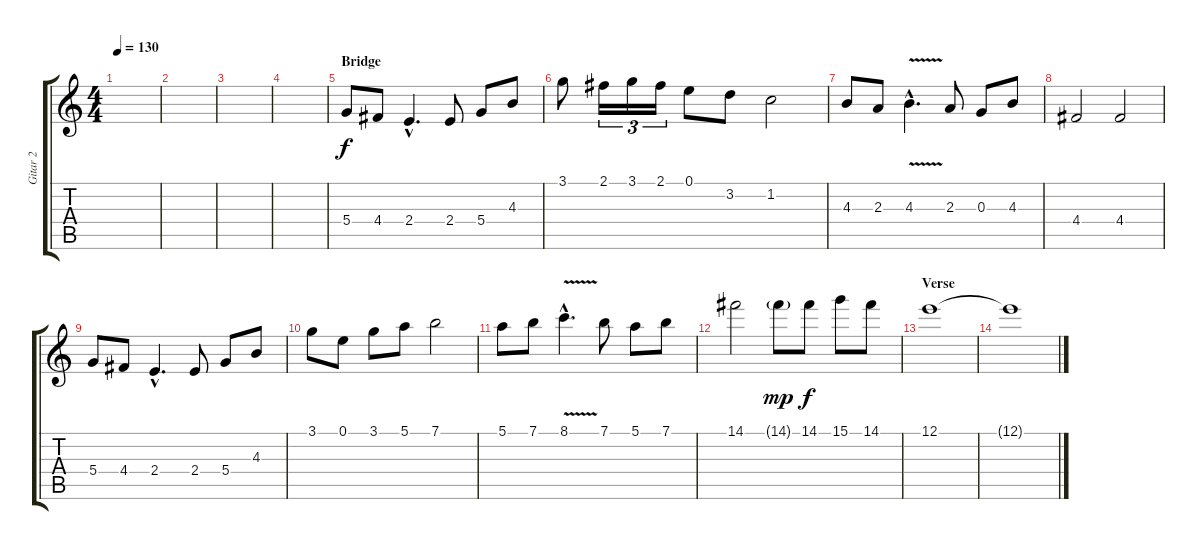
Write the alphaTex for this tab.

\track ("Gitar 2" "Gitar 2") {instrument distortionguitar}
\staff {score tabs}
\tuning (E4 B3 G3 D3 A2 E2) {hide}
\ts (4 4)
\tempo 130
\clef g2
\ks c
|
|
|
|
\section ("" "Bridge")
5.4.8{volume 16} 4.4.8 2.4{hac}.4{d} 2.4.8 5.4.8 4.3.8 |
3.1.8 2.1.16{tu (3 2)} 3.1.16{tu (3 2)} 2.1.16{tu (3 2)} 0.1.8 3.2.8 1.2.2 |
4.3.8 2.3.8 4.3{v hac}.4{d} 2.3.8 0.3.8 4.3.8 |
4.4.2 4.4.2 |
5.4.8 4.4.8 2.4{hac}.4{d} 2.4.8 5.4.8 4.3.8 |
3.1.8 0.1.8 3.1.8 5.1.8 7.1.2 |
5.1.8 7.1.8 8.1{v hac}.4{d} 7.1.8 5.1.8 7.1.8 |
14.1.2 14.1{g}.8{dy mp} 14.1.8{dy f} 15.1.8 14.1.8 |
\section ("" "Verse")
12.1.1{volume 0} |
12.1{t}.1
